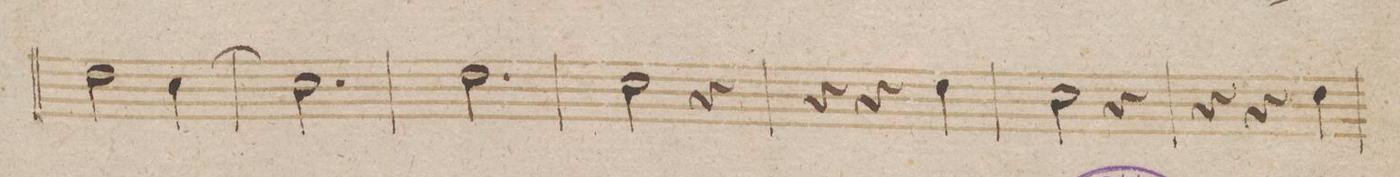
**kern	**dynam
*I"Corno 1mo in F.	*
*clefG2	*
*k[b-]k[b-]	*
*met(c)	*
*M3/4	*
2g\	.
[4f\	.
=49	=49
2.f\]	.
=50	=50
2.g\	.
=51	=51
2f\	.
4r	.
=52	=52
4r	.
4r	.
4g\	.
=53	=53
2f\	.
4r	.
=54	=54
4r	.
4r	.
4g\	.
=55	=55
*-	*-
